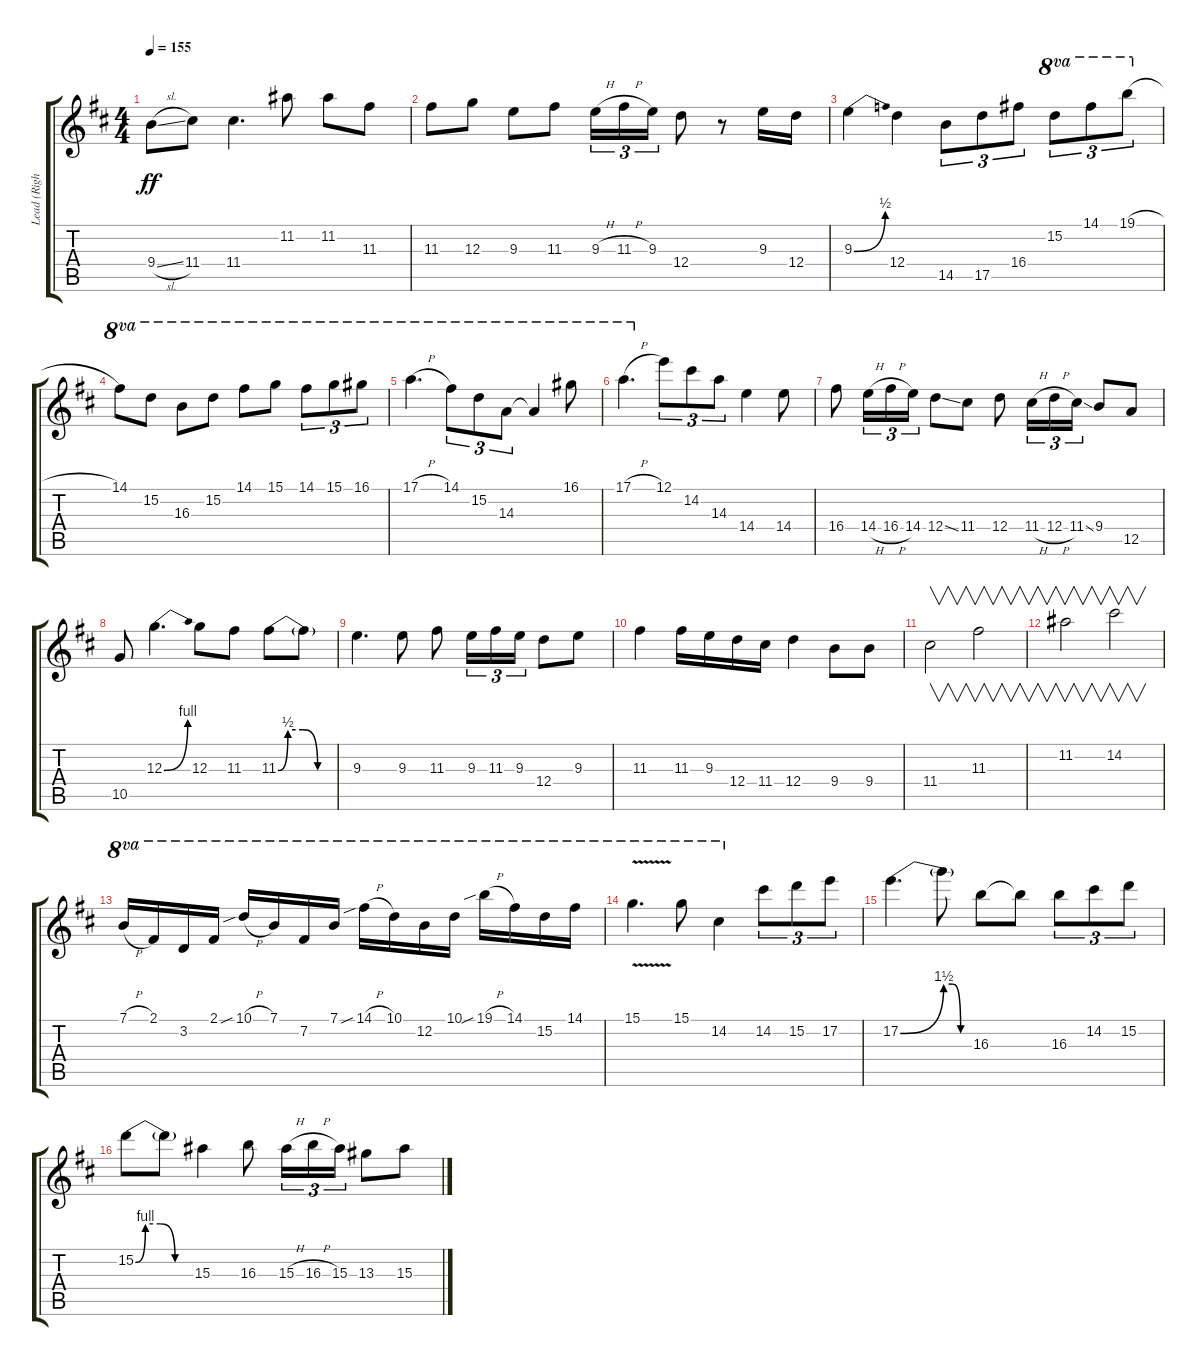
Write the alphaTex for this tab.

\track ("Lead (Right channel)" "Lead (Righ") {instrument overdrivenguitar}
\staff {score tabs}
\tuning (E4 B3 G3 D3 A2 E2) {hide}
\ts (4 4)
\tempo 155
\clef g2
\ks d
9.4{sl}.8{dy ff} 11.4.8 11.4.4{d} 11.2.8 11.2.8 11.3.8 |
11.3.8 12.3.8 9.3.8 11.3.8 9.3{h}.16{tu (3 2)} 11.3{h}.16{tu (3 2)} 9.3.16{tu (3 2)} 12.4.8 r.8 9.3.16 12.4.16 |
9.3{be (bend 0 0 60 2)}.4 12.4.4 14.5.8{tu (3 2)} 17.5.8{tu (3 2)} 16.4.8{tu (3 2)} 15.2.8{tu (3 2) ot 8va} 14.1.8{tu (3 2) ot 8va} 19.1{h}.8{tu (3 2) ot 8va} |
14.1.8{ot 8va} 15.2.8{ot 8va} 16.3.8{ot 8va} 15.2.8{ot 8va} 14.1.8{ot 8va} 15.1.8{ot 8va} 14.1.8{tu (3 2) ot 8va} 15.1.8{tu (3 2) ot 8va} 16.1.8{tu (3 2) ot 8va} |
17.1{h}.4{d ot 8va} 14.1.8{tu (3 2) ot 8va} 15.2.8{tu (3 2) ot 8va} 14.3.8{tu (3 2) ot 8va} 14.3{t}.4{ot 8va} 16.1.8{ot 8va} |
17.1{h}.4{d ot 8va} 12.1.8{tu (3 2)} 14.2.8{tu (3 2)} 14.3.8{tu (3 2)} 14.4.4 14.4.8 |
16.4.8 14.4{h}.16{tu (3 2)} 16.4{h}.16{tu (3 2)} 14.4.16{tu (3 2)} 12.4{ss}.8 11.4.8 12.4.8 11.4{h}.16{tu (3 2)} 12.4{h}.16{tu (3 2)} 11.4{ss}.16{tu (3 2)} 9.4.8 12.5.8 |
10.5.8 12.3{be (bend 0 0 60 4)}.4{d} 12.3.8 11.3.8 11.3{be (custom 0 0 10 2 25 2 40 0 60 0)}.8 11.3{t}.8 |
9.3.4{d} 9.3.8 11.3.8 9.3.16{tu (3 2)} 11.3.16{tu (3 2)} 9.3.16{tu (3 2)} 12.4.8 9.3.8 |
11.3.4 11.3.16 9.3.16 12.4.16 11.4.16 12.4.4 9.4.8 9.4.8 |
11.4.2{v} 11.3.2{v} |
11.2.2{v} 14.2.2{v} |
7.1{h}.16{ot 8va} 2.1.16{ot 8va} 3.2.16{ot 8va} 2.1.16{ot 8va} 10.1{sib h}.16{ot 8va} 7.1.16{ot 8va} 7.2.16{ot 8va} 7.1.16{ot 8va} 14.1{sib h}.16{ot 8va} 10.1.16{ot 8va} 12.2.16{ot 8va} 10.1.16{ot 8va} 19.1{sib h}.16{ot 8va} 14.1.16{ot 8va} 15.2.16{ot 8va} 14.1.16{ot 8va} |
15.1{v}.4{d ot 8va} 15.1.8{ot 8va} 14.2.4{ot 8va} 14.2.8{tu (3 2)} 15.2.8{tu (3 2)} 17.2.8{tu (3 2)} |
17.2{be (bend 0 0 60 6)}.4{d} 17.2{be (custom 0 6 20 6 40 0 60 0) t}.8 16.3.8 16.3{t}.8 16.3.8{tu (3 2)} 14.2.8{tu (3 2)} 15.2.8{tu (3 2)} |
15.2{be (custom 0 0 10 4 25 4 40 0 60 0)}.8 15.2{t}.8 15.3.4 16.3.8 15.3{h}.16{tu (3 2)} 16.3{h}.16{tu (3 2)} 15.3.16{tu (3 2)} 13.3.8 15.3.8
